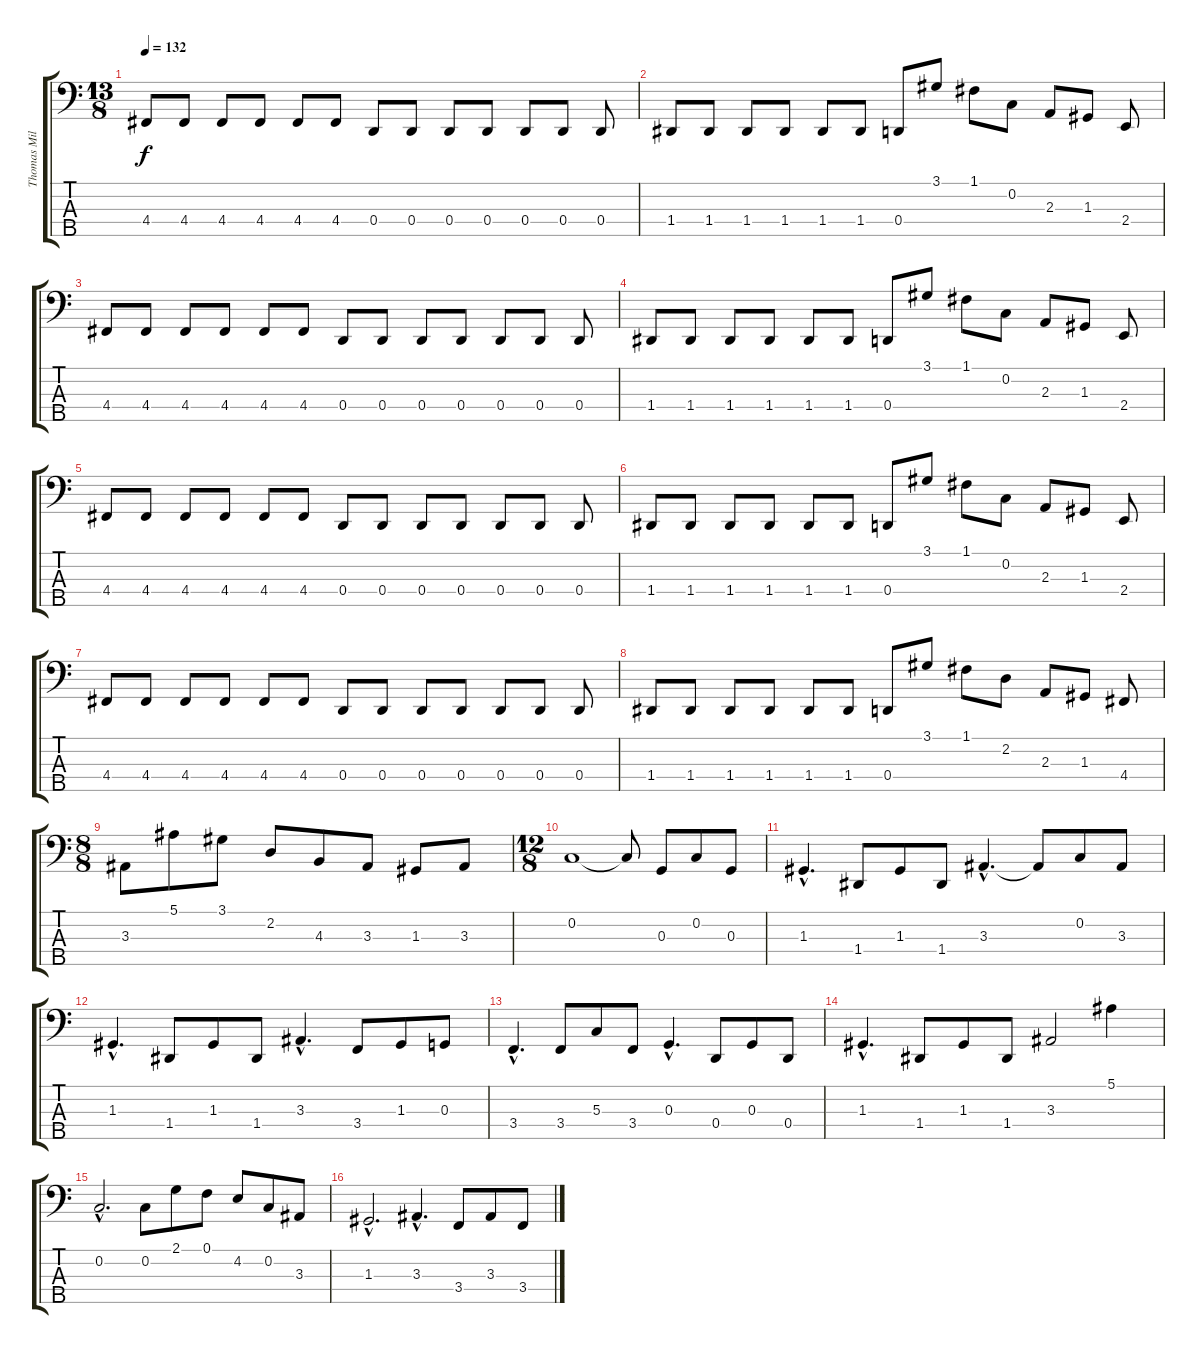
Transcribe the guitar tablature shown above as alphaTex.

\track ("Thomas Miller [Bass]" "Thomas Mil") {instrument electricbassfinger}
\staff {score tabs}
\tuning (F2 C2 G1 D1 A0) {hide}
\ts (13 8)
\tempo 132
\clef f4
\ks c
4.4.8{dy f} 4.4.8 4.4.8 4.4.8 4.4.8 4.4.8 0.4.8 0.4.8 0.4.8 0.4.8 0.4.8 0.4.8 0.4.8 |
1.4.8 1.4.8 1.4.8 1.4.8 1.4.8 1.4.8 0.4.8 3.1.8 1.1.8 0.2.8 2.3.8 1.3.8 2.4.8 |
4.4.8 4.4.8 4.4.8 4.4.8 4.4.8 4.4.8 0.4.8 0.4.8 0.4.8 0.4.8 0.4.8 0.4.8 0.4.8 |
1.4.8 1.4.8 1.4.8 1.4.8 1.4.8 1.4.8 0.4.8 3.1.8 1.1.8 0.2.8 2.3.8 1.3.8 2.4.8 |
4.4.8 4.4.8 4.4.8 4.4.8 4.4.8 4.4.8 0.4.8 0.4.8 0.4.8 0.4.8 0.4.8 0.4.8 0.4.8 |
1.4.8 1.4.8 1.4.8 1.4.8 1.4.8 1.4.8 0.4.8 3.1.8 1.1.8 0.2.8 2.3.8 1.3.8 2.4.8 |
4.4.8 4.4.8 4.4.8 4.4.8 4.4.8 4.4.8 0.4.8 0.4.8 0.4.8 0.4.8 0.4.8 0.4.8 0.4.8 |
1.4.8 1.4.8 1.4.8 1.4.8 1.4.8 1.4.8 0.4.8 3.1.8 1.1.8 2.2.8 2.3.8 1.3.8 4.4.8 |
\ts (8 8)
3.3.8 5.1.8 3.1.8 2.2.8 4.3.8 3.3.8 1.3.8 3.3.8 |
\ts (12 8)
0.2.1 0.2{t}.8 0.3.8 0.2.8 0.3.8 |
1.3{hac}.4{d} 1.4.8 1.3.8 1.4.8 3.3{hac}.4{d} 3.3{t}.8 0.2.8 3.3.8 |
1.3{hac}.4{d} 1.4.8 1.3.8 1.4.8 3.3{hac}.4{d} 3.4.8 1.3.8 0.3.8 |
3.4{hac}.4{d} 3.4.8 5.3.8 3.4.8 0.3{hac}.4{d} 0.4.8 0.3.8 0.4.8 |
1.3{hac}.4{d} 1.4.8 1.3.8 1.4.8 3.3.2 5.1.4 |
0.2{hac}.2{d} 0.2.8 2.1.8 0.1.8 4.2.8 0.2.8 3.3.8 |
1.3{hac}.2{d} 3.3{hac}.4{d} 3.4.8 3.3.8 3.4.8
